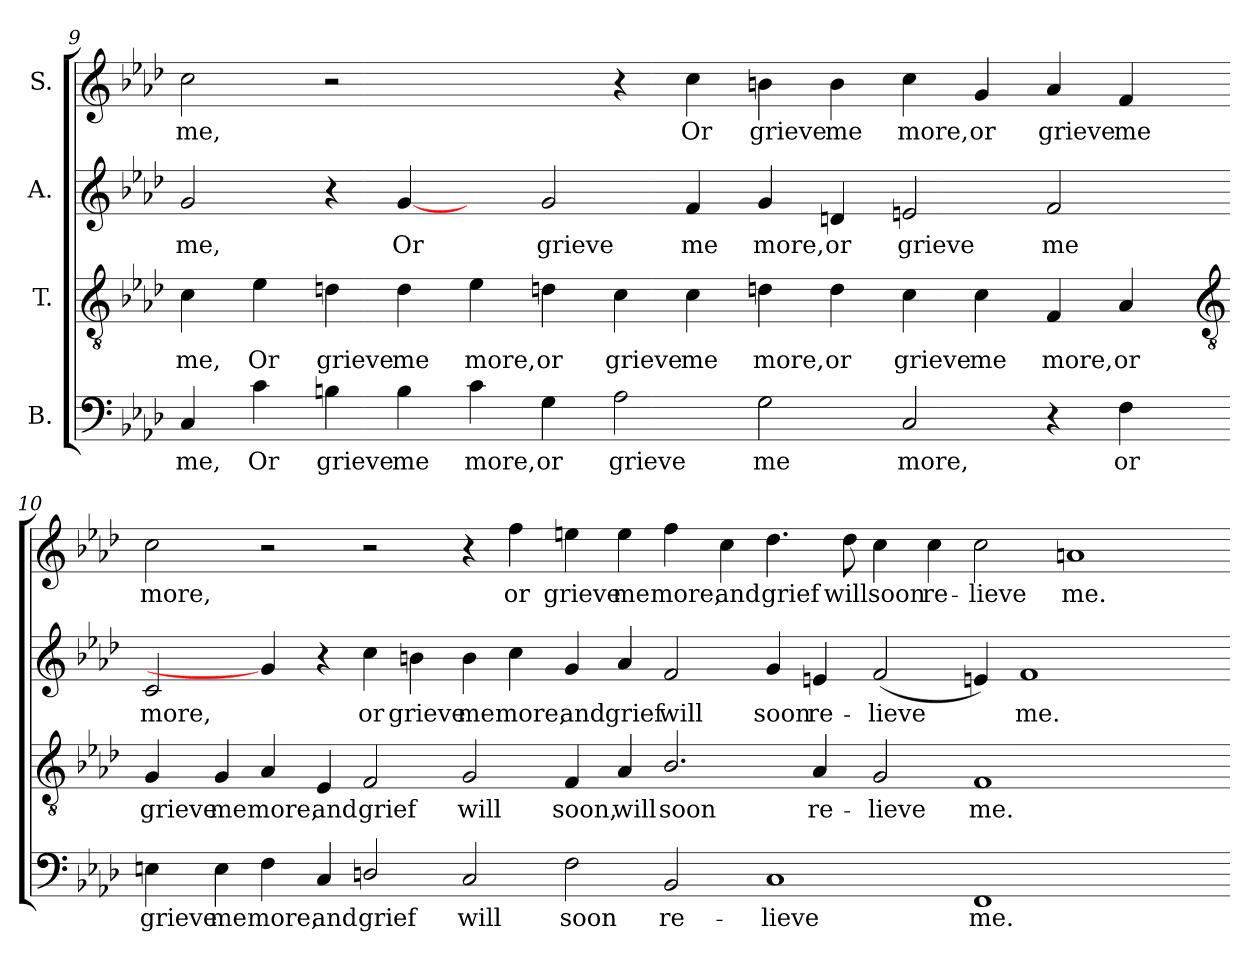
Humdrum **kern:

**kern	**text	**kern	**text	**kern	**text	**kern	**text
*part4	*part4	*part3	*part3	*part2	*part2	*part1	*part1
*staff4	*staff4	*staff3	*staff3	*staff2	*staff2	*staff1	*staff1
*I"B.	*	*I"T.	*	*I"A.	*	*I"S.	*
!!LO:LB:g=z
*clefF4	*	*clefGv2	*	*clefG2	*	*clefG2	*
*k[b-e-a-d-]	*	*k[b-e-a-d-]	*	*k[b-e-a-d-]	*	*k[b-e-a-d-]	*
*A-:	*	*A-:	*	*A-:	*	*A-:	*
=9	=9	=9	=9	=9	=9	=9	=9
!	!LO:LY:b	!	!LO:LY:b	!	!LO:LY:b	!	!LO:LY:b
4C	me,	4c	me,	2g	me,	2cc	me,
!	!LO:LY:b	!	!LO:LY:b	!	!	!	!
4c	Or	4e-	Or	.	.	.	.
!	!LO:LY:b	!	!LO:LY:b	!	!	!	!
4Bn	grieve	4dn	grieve	4r	.	2r	.
!	!LO:LY:b	!	!LO:LY:b	!	!LO:LY:b	!	!
4B	me	4d	me	[4g	Or	.	.
!	!LO:LY:b	!	!LO:LY:b	!	!	!	!
4c	more,	4e-	more,	4ryy	.	2ryy	.
!	!LO:LY:b	!	!LO:LY:b	!	!LO:LY:b	!	!
4G	or	4dn	or	2g	grieve	.	.
!	!LO:LY:b	!	!LO:LY:b	!	!	!	!
2A-	grieve	4c	grieve	.	.	4r	.
!	!	!	!LO:LY:b	!	!LO:LY:b	!	!LO:LY:b
.	.	4c	me	4f	me	4cc	Or
!	!LO:LY:b	!	!LO:LY:b	!	!LO:LY:b	!	!LO:LY:b
2G	me	4dn	more,	4g	more,	4bn	grieve
!	!	!	!LO:LY:b	!	!LO:LY:b	!	!LO:LY:b
.	.	4d	or	4dn	or	4b	me
!	!LO:LY:b	!	!LO:LY:b	!	!LO:LY:b	!	!LO:LY:b
2C	more,	4c	grieve	2en	grieve	4cc	more,
!	!	!	!LO:LY:b	!	!	!	!LO:LY:b
.	.	4c	me	.	.	4g	or
!	!	!	!LO:LY:b	!	!LO:LY:b	!	!LO:LY:b
4r	.	4F	more,	2f	me	4a-	grieve
!	!LO:LY:b	!	!LO:LY:b	!	!	!	!LO:LY:b
4F	or	4A-	or	.	.	4f	me
!!LO:LB:g=z
=10-	=10-	=10-	=10-	=10-	=10-	=10-	=10-
*	*	*clefGv2	*	*	*	*	*
!	!LO:LY:b	!	!LO:LY:b	!	!LO:LY:b	!	!LO:LY:b
4En	grieve	4G	grieve	2c	more,	2cc	more,
!	!LO:LY:b	!	!LO:LY:b	!	!	!	!
4E	me	4G	me	.	.	.	.
!	!LO:LY:b	!	!LO:LY:b	!	!	!	!
4F	more,	4A-	more,	4g]	.	2r	.
!	!LO:LY:b	!	!LO:LY:b	!	!	!	!
4C	and	4E-	and	4r	.	.	.
!	!LO:LY:b	!	!LO:LY:b	!	!LO:LY:b	!	!
2Dn/	grief	2F	grief	4cc	or	2r	.
!	!	!	!	!	!LO:LY:b	!	!
.	.	.	.	4bn	grieve	.	.
!	!LO:LY:b	!	!LO:LY:b	!	!LO:LY:b	!	!
2C	will	2G	will	4b	me	4r	.
!	!	!	!	!	!LO:LY:b	!	!LO:LY:b
.	.	.	.	4cc	more,	4ff	or
!	!LO:LY:b	!	!LO:LY:b	!	!LO:LY:b	!	!LO:LY:b
2F	soon	4F	soon,	4g	and	4een	grieve
!	!	!	!LO:LY:b	!	!LO:LY:b	!	!LO:LY:b
.	.	4A-	will	4a-	grief	4ee	me
!	!LO:LY:b	!	!LO:LY:b	!	!LO:LY:b	!	!LO:LY:b
2BB-	re-	2.B-/	soon	2f	will	4ff	more,
!	!	!	!	!	!	!	!LO:LY:b
.	.	.	.	.	.	4cc	and
!	!LO:LY:b	!	!	!	!LO:LY:b	!	!LO:LY:b
1C	-lieve	.	.	4g	soon	4.dd-	grief
!	!	!	!LO:LY:b	!	!LO:LY:b	!	!
.	.	4A-	re-	4en	re-	.	.
!	!	!	!	!	!	!	!LO:LY:b
.	.	.	.	.	.	8dd-	will
!	!	!	!LO:LY:b	!	!LO:LY:b	!	!LO:LY:b
.	.	2G	-lieve	(<2f	-lieve	4cc	soon
!	!	!	!	!	!	!	!LO:LY:b
.	.	.	.	.	.	4cc	re-
!	!LO:LY:b	!	!LO:LY:b	!	!	!	!LO:LY:b
1FF	me.	1F	me.	4en)	.	2cc	-lieve
!	!	!	!	!	!LO:LY:b	!	!
.	.	.	.	1f	me.	.	.
!	!	!	!	!	!	!	!LO:LY:b
.	.	.	.	.	.	1an	me.
2ryy	.	2ryy	.	.	.	.	.
.	.	.	.	4ryy	.	.	.
=-	=-	=-	=-	=-	=-	=-	=-
*-	*-	*-	*-	*-	*-	*-	*-
